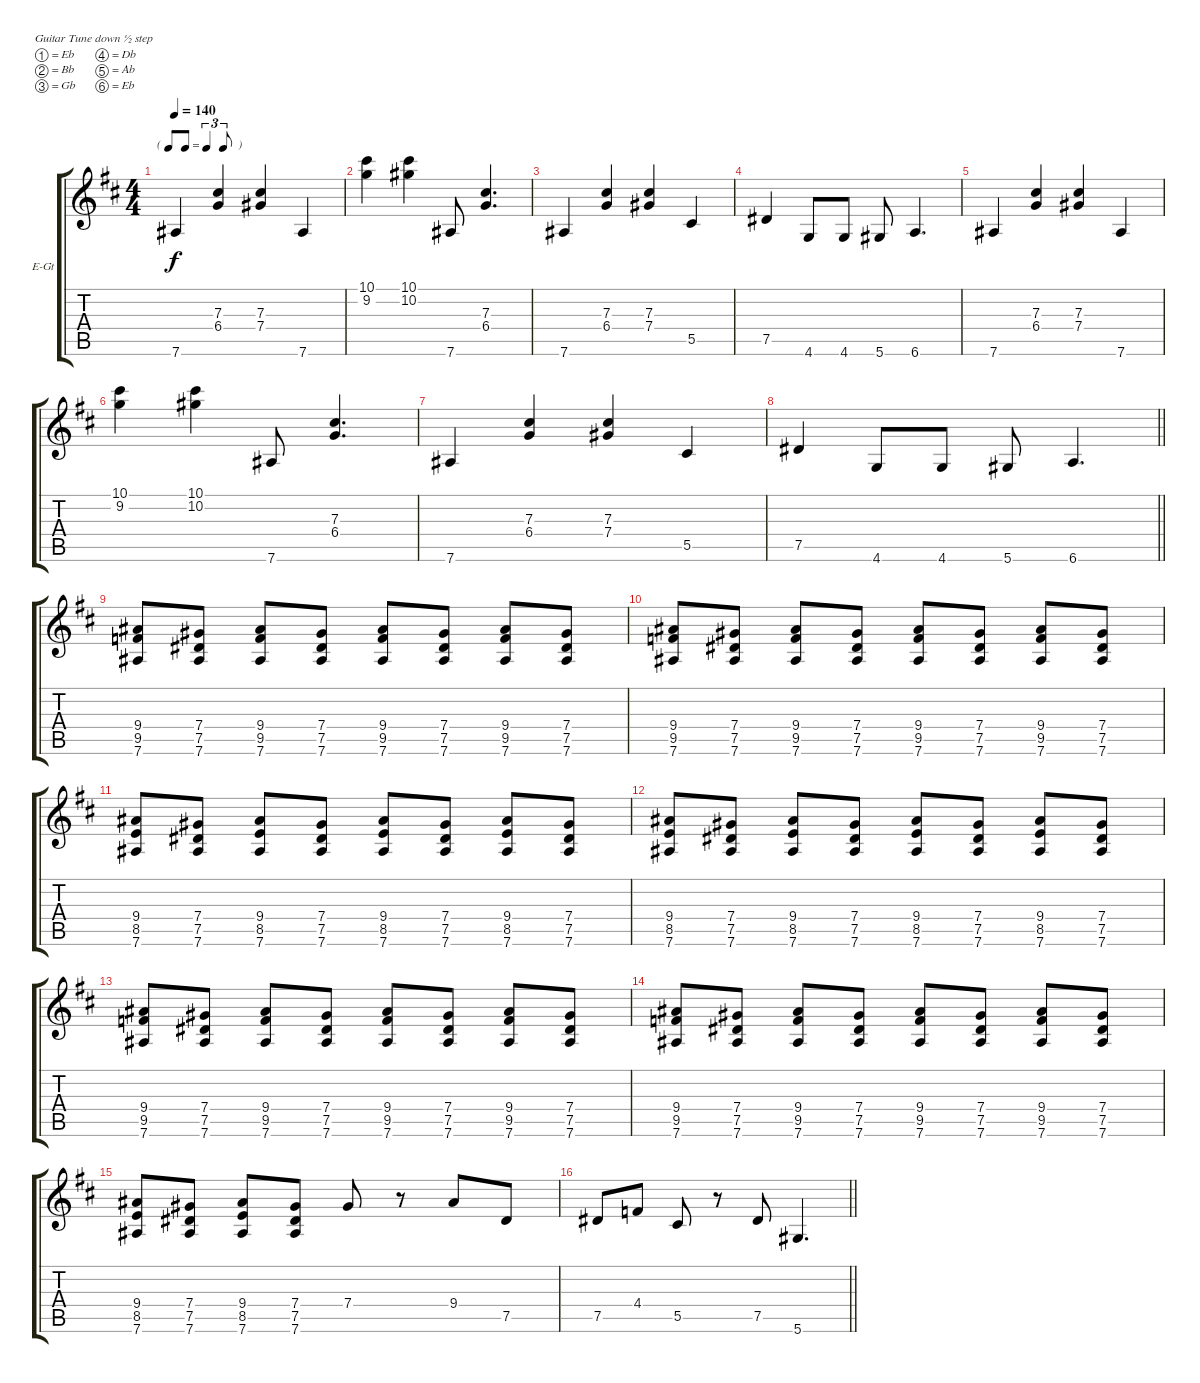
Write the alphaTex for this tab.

\bracketExtendMode groupsimilarinstruments
\firstSystemTrackNameOrientation horizontal
\otherSystemsTrackNameOrientation horizontal
\track ("Electric Clean" "E-Gt") {instrument electricguitarclean}
\staff {score tabs}
\tuning (Eb4 Bb3 Gb3 Db3 Ab2 Eb2)
\ts (4 4)
\tf triplet8th
\section ("" " ")
\tempo 140
\clef g2
\ks d
7.6.4{dy f} (7.3 6.4).4 (7.3 7.4).4 7.6.4 |
(10.1 9.2).4 (10.1 10.2).4 7.6.8 (7.3 6.4).4{d} |
7.6.4 (7.3 6.4).4 (7.3 7.4).4 5.5.4 |
7.5.4 4.6.8 4.6.8 5.6.8 6.6.4{d} |
7.6.4 (7.3 6.4).4 (7.3 7.4).4 7.6.4 |
(10.1 9.2).4 (10.1 10.2).4 7.6.8 (7.3 6.4).4{d} |
7.6.4 (7.3 6.4).4 (7.3 7.4).4 5.5.4 |
\barLineRight lightlight
7.5.4 4.6.8 4.6.8 5.6.8 6.6.4{d} |
\section ("" " ")
(9.4 9.5 7.6).8 (7.4 7.5 7.6).8 (9.4 9.5 7.6).8 (7.4 7.5 7.6).8 (9.4 9.5 7.6).8 (7.4 7.5 7.6).8 (9.4 9.5 7.6).8 (7.4 7.5 7.6).8 |
(9.4 9.5 7.6).8 (7.4 7.5 7.6).8 (9.4 9.5 7.6).8 (7.4 7.5 7.6).8 (9.4 9.5 7.6).8 (7.4 7.5 7.6).8 (9.4 9.5 7.6).8 (7.4 7.5 7.6).8 |
(9.4 8.5 7.6).8 (7.4 7.5 7.6).8 (9.4 8.5 7.6).8 (7.4 7.5 7.6).8 (9.4 8.5 7.6).8 (7.4 7.5 7.6).8 (9.4 8.5 7.6).8 (7.4 7.5 7.6).8 |
(9.4 8.5 7.6).8 (7.4 7.5 7.6).8 (9.4 8.5 7.6).8 (7.4 7.5 7.6).8 (9.4 8.5 7.6).8 (7.4 7.5 7.6).8 (9.4 8.5 7.6).8 (7.4 7.5 7.6).8 |
(9.4 9.5 7.6).8 (7.4 7.5 7.6).8 (9.4 9.5 7.6).8 (7.4 7.5 7.6).8 (9.4 9.5 7.6).8 (7.4 7.5 7.6).8 (9.4 9.5 7.6).8 (7.4 7.5 7.6).8 |
(9.4 9.5 7.6).8 (7.4 7.5 7.6).8 (9.4 9.5 7.6).8 (7.4 7.5 7.6).8 (9.4 9.5 7.6).8 (7.4 7.5 7.6).8 (9.4 9.5 7.6).8 (7.4 7.5 7.6).8 |
(9.4 8.5 7.6).8 (7.4 7.5 7.6).8 (9.4 8.5 7.6).8 (7.4 7.5 7.6).8 7.4.8 r.8 9.4.8 7.5.8 |
\barLineRight lightlight
7.5.8 4.4.8 5.5.8 r.8 7.5.8 5.6.4{d}
